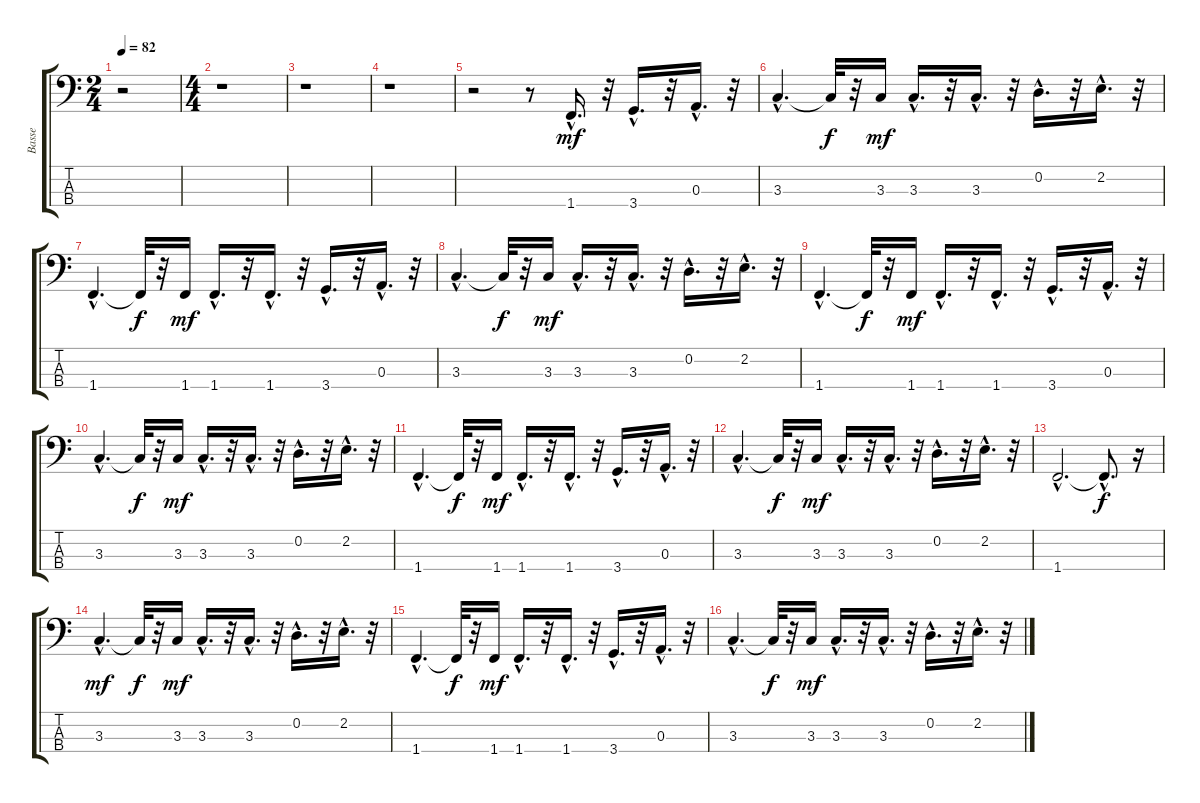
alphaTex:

\track ("Basse" "Basse") {instrument acousticbass}
\staff {score tabs}
\tuning (G2 D2 A1 E1) {hide}
\ts (2 4)
\tempo 82
\clef f4
\ks c
r.2{dy mf instrument acousticbass} |
\ts (4 4)
r.1 |
r.1 |
r.1 |
r.2 r.8 1.4{hac}.16{d} r.32 3.4{hac}.16{d} r.32 0.3{hac}.16{d} r.32 |
3.3{hac}.4{d} 3.3{t}.32{dy f} r.32 3.3.16{dy mf} 3.3{hac}.16{d} r.32 3.3{hac}.16{d} r.32 0.2{hac}.16{d} r.32 2.2{hac}.16{d} r.32 |
1.4{hac}.4{d} 1.4{t}.32{dy f} r.32 1.4.16{dy mf} 1.4{hac}.16{d} r.32 1.4{hac}.16{d} r.32 3.4{hac}.16{d} r.32 0.3{hac}.16{d} r.32 |
3.3{hac}.4{d} 3.3{t}.32{dy f} r.32 3.3.16{dy mf} 3.3{hac}.16{d} r.32 3.3{hac}.16{d} r.32 0.2{hac}.16{d} r.32 2.2{hac}.16{d} r.32 |
1.4{hac}.4{d} 1.4{t}.32{dy f} r.32 1.4.16{dy mf} 1.4{hac}.16{d} r.32 1.4{hac}.16{d} r.32 3.4{hac}.16{d} r.32 0.3{hac}.16{d} r.32 |
3.3{hac}.4{d} 3.3{t}.32{dy f} r.32 3.3.16{dy mf} 3.3{hac}.16{d} r.32 3.3{hac}.16{d} r.32 0.2{hac}.16{d} r.32 2.2{hac}.16{d} r.32 |
1.4{hac}.4{d} 1.4{t}.32{dy f} r.32 1.4.16{dy mf} 1.4{hac}.16{d} r.32 1.4{hac}.16{d} r.32 3.4{hac}.16{d} r.32 0.3{hac}.16{d} r.32 |
3.3{hac}.4{d} 3.3{t}.32{dy f} r.32 3.3.16{dy mf} 3.3{hac}.16{d} r.32 3.3{hac}.16{d} r.32 0.2{hac}.16{d} r.32 2.2{hac}.16{d} r.32 |
1.4{hac}.2{d} 1.4{hac t}.8{d dy f} r.16 |
3.3{hac}.4{d dy mf} 3.3{t}.32{dy f} r.32 3.3.16{dy mf} 3.3{hac}.16{d} r.32 3.3{hac}.16{d} r.32 0.2{hac}.16{d} r.32 2.2{hac}.16{d} r.32 |
1.4{hac}.4{d} 1.4{t}.32{dy f} r.32 1.4.16{dy mf} 1.4{hac}.16{d} r.32 1.4{hac}.16{d} r.32 3.4{hac}.16{d} r.32 0.3{hac}.16{d} r.32 |
3.3{hac}.4{d} 3.3{t}.32{dy f} r.32 3.3.16{dy mf} 3.3{hac}.16{d} r.32 3.3{hac}.16{d} r.32 0.2{hac}.16{d} r.32 2.2{hac}.16{d} r.32
